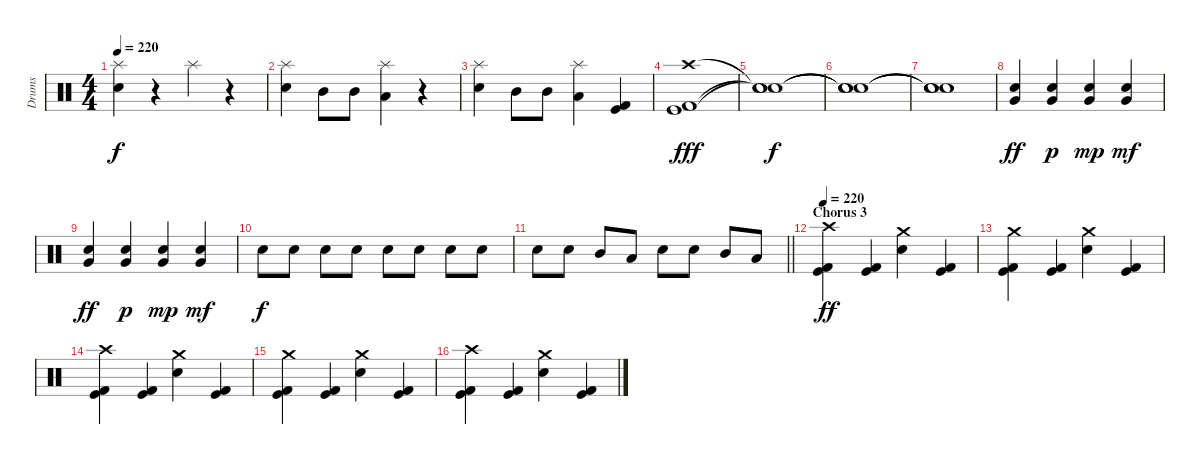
\track ("Drums" "Drums") {instrument percussion}
\staff {score}
\articulation defaults
\ts (4 4)
\tempo 220
\clef neutral
\ks c
("Splash (hit)" "Electric Snare (hit)").4{dy f} r.4 "Splash (hit)".4 r.4 |
("Splash (hit)" "Electric Snare (hit)").4 "Mid Tom (hit)".8 "Mid Tom (hit)".8 ("Splash (hit)" "Low Tom (hit)").4 r.4 |
("Splash (hit)" "Electric Snare (hit)").4 "Mid Tom (hit)".8 "Mid Tom (hit)".8 ("Splash (hit)" "Low Tom (hit)").4 ("Kick (hit)" "Kick (hit) 2").4 |
("Crash high (hit)" "Kick (hit)" "Kick (hit) 2").1{dy fff} |
("Snare (hit)"{t} "Snare (hit)"{t} "Snare (hit)"{t}).1{dy f} |
("Snare (hit)"{t} "Snare (hit)"{t} "Snare (hit)"{t}).1 |
("Snare (hit)"{t} "Snare (hit)"{t} "Snare (hit)"{t}).1 |
("Electric Snare (hit)" "Very Low Tom (hit)").4{dy ff} ("Electric Snare (hit)" "Very Low Tom (hit)").4{dy p} ("Electric Snare (hit)" "Very Low Tom (hit)").4{dy mp} ("Electric Snare (hit)" "Very Low Tom (hit)").4{dy mf} |
("Electric Snare (hit)" "Very Low Tom (hit)").4{dy ff} ("Electric Snare (hit)" "Very Low Tom (hit)").4{dy p} ("Electric Snare (hit)" "Very Low Tom (hit)").4{dy mp} ("Electric Snare (hit)" "Very Low Tom (hit)").4{dy mf} |
"Electric Snare (hit)".8{dy f} "Electric Snare (hit)".8 "Electric Snare (hit)".8 "Electric Snare (hit)".8 "Electric Snare (hit)".8 "Electric Snare (hit)".8 "Electric Snare (hit)".8 "Electric Snare (hit)".8 |
\barLineRight lightlight "Electric Snare (hit)".8 "Electric Snare (hit)".8 "Mid Tom (hit)".8 "Low Tom (hit)".8 "Electric Snare (hit)".8 "Electric Snare (hit)".8 "Mid Tom (hit)".8 "Low Tom (hit)".8
|
\section ("" "Chorus 3")
\tempo 220
("Crash high (hit)" "Kick (hit)" "Kick (hit) 2").4{dy ff} ("Kick (hit)" "Kick (hit) 2").4 ("Crash medium (hit)" "Electric Snare (hit)").4 ("Kick (hit)" "Kick (hit) 2").4 |
("Crash medium (hit)" "Kick (hit)" "Kick (hit) 2").4 ("Kick (hit)" "Kick (hit) 2").4 ("Crash medium (hit)" "Electric Snare (hit)").4 ("Kick (hit)" "Kick (hit) 2").4 |
("Crash high (hit)" "Kick (hit)" "Kick (hit) 2").4 ("Kick (hit)" "Kick (hit) 2").4 ("Crash medium (hit)" "Electric Snare (hit)").4 ("Kick (hit)" "Kick (hit) 2").4 |
("Crash medium (hit)" "Kick (hit)" "Kick (hit) 2").4 ("Kick (hit)" "Kick (hit) 2").4 ("Crash medium (hit)" "Electric Snare (hit)").4 ("Kick (hit)" "Kick (hit) 2").4 |
("Crash high (hit)" "Kick (hit)" "Kick (hit) 2").4 ("Kick (hit)" "Kick (hit) 2").4 ("Crash medium (hit)" "Electric Snare (hit)").4 ("Kick (hit)" "Kick (hit) 2").4
